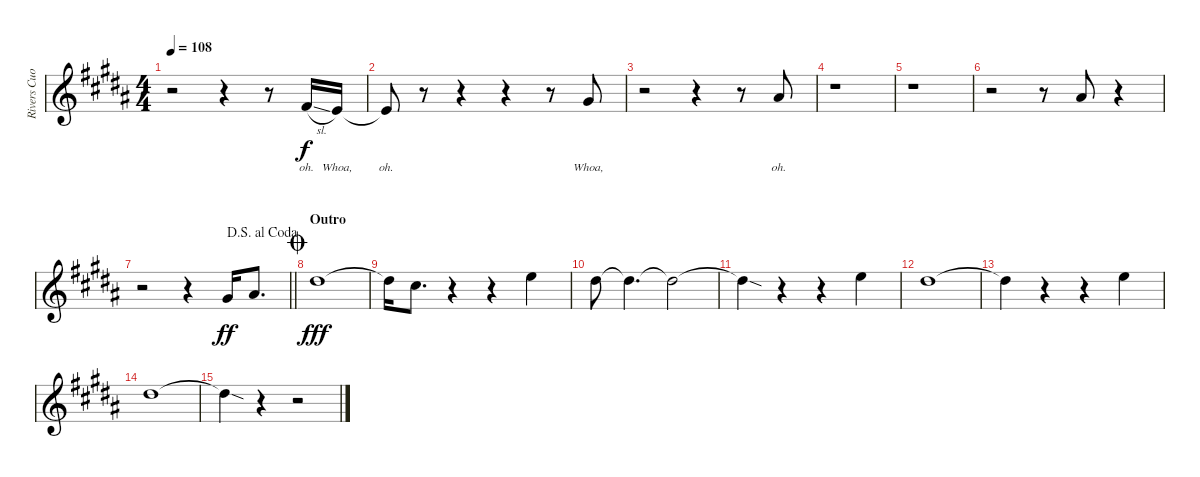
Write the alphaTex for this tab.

\track ("Rivers Cuomo - Voice" "Rivers Cuo") {instrument acousticguitarsteel}
\staff {score}
\tuning (E4 B3 G3 D3 A2 E2) {hide}
\ts (4 4)
\tempo 108
\clef g2
\ks b
r.2{dy f} r.4 r.8 4.4{sl}.16{lyrics (0 "oh.") lyrics (1 "") lyrics (2 "") lyrics (3 "") lyrics (4 "")} 2.4.16{lyrics (0 "Whoa,") lyrics (1 "") lyrics (2 "") lyrics (3 "") lyrics (4 "")} |
2.4{t}.8{lyrics (0 "oh.") lyrics (1 "") lyrics (2 "") lyrics (3 "") lyrics (4 "")} r.8 r.4 r.4 r.8 1.3.8{lyrics (0 "Whoa,") lyrics (1 "") lyrics (2 "") lyrics (3 "") lyrics (4 "")} |
r.2 r.4 r.8 3.3.8{lyrics (0 "oh.") lyrics (1 "") lyrics (2 "") lyrics (3 "") lyrics (4 "")} |
r.1 |
r.1 |
r.2 r.8 3.3.8 r.4 |
\jump dalsegnoalcoda
\barLineRight lightlight
r.2 r.4 1.3.16{dy ff} 3.3.8{d} |
\section ("" "Outro")
\jump coda
4.2.1{dy fff} |
4.2{t}.16 2.2.8{d} r.4 r.4 0.1.4 |
4.2.8 4.2{t}.4{d} 4.2{t}.2 |
4.2{sod t}.4 r.4 r.4 0.1.4 |
4.2.1 |
4.2{t}.4 r.4 r.4 0.1.4 |
4.2.1 |
4.2{sod t}.4 r.4 r.2
